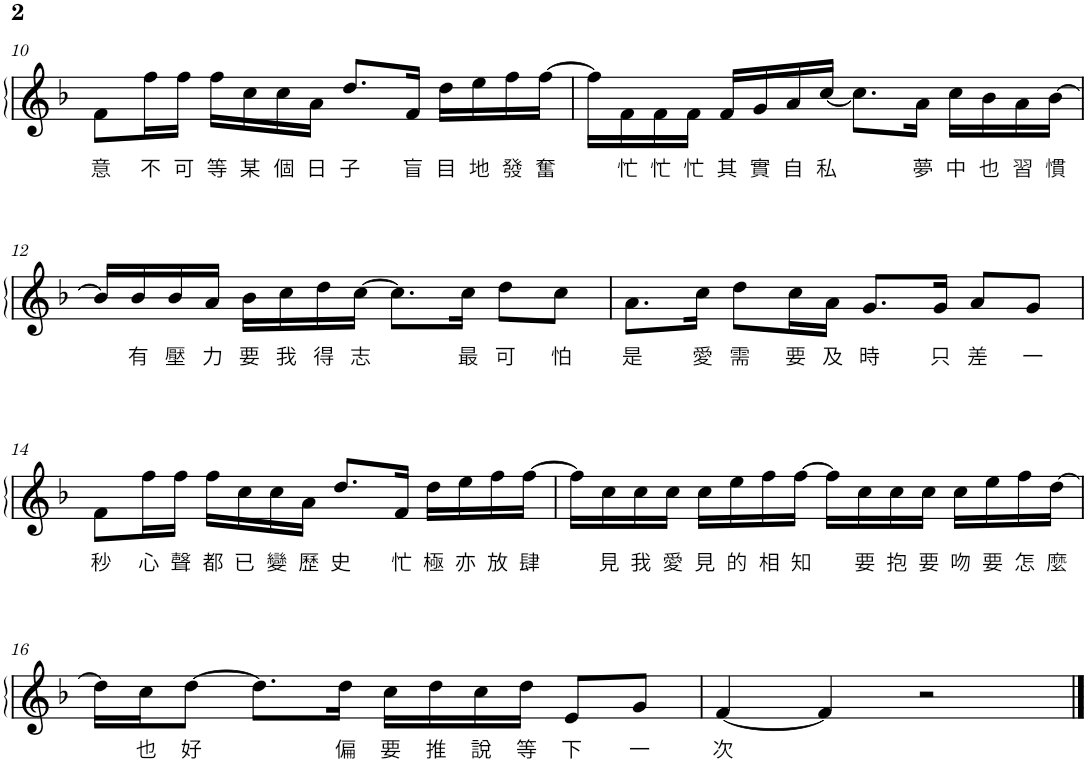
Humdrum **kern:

**kern	**text
*part1	*part1
*staff1	*staff1
*I"Piano	*
*I'Pno	*
!!LO:PB:g=z
*clefG2	*
*k[b-]	*
=10	=10
!	!LO:LY:b
8f\L	意
!	!LO:LY:b
16ff\L	不
!	!LO:LY:b
16ff\JJ	可
!	!LO:LY:b
16ff\LL	等
!	!LO:LY:b
16cc\	某
!	!LO:LY:b
16cc\	個
!	!LO:LY:b
16a\JJ	日
!	!LO:LY:b
8.dd/L	子
!	!LO:LY:b
16f/Jk	盲
!	!LO:LY:b
16dd\LL	目
!	!LO:LY:b
16ee\	地
!	!LO:LY:b
16ff\	發
!	!LO:LY:b
[>16ff\JJ	奮
=11	=11
16ff\LL]	.
!	!LO:LY:b
16f\	忙
!	!LO:LY:b
16f\	忙
!	!LO:LY:b
16f\JJ	忙
!	!LO:LY:b
16f/LL	其
!	!LO:LY:b
16g/	實
!	!LO:LY:b
16a/	自
!	!LO:LY:b
[<16cc/JJ	私
8.cc\L]	.
!	!LO:LY:b
16a\Jk	夢
!	!LO:LY:b
16cc\LL	中
!	!LO:LY:b
16b-\	也
!	!LO:LY:b
16a\	習
!	!LO:LY:b
[16b-\JJ	慣
!!LO:LB:g=z
=12	=12
16b-/LL]	.
!	!LO:LY:b
16b-/	有
!	!LO:LY:b
16b-/	壓
!	!LO:LY:b
16a/JJ	力
!	!LO:LY:b
16b-\LL	要
!	!LO:LY:b
16cc\	我
!	!LO:LY:b
16dd\	得
!	!LO:LY:b
[>16cc\JJ	志
8.cc\L]	.
!	!LO:LY:b
16cc\Jk	最
!	!LO:LY:b
8dd\L	可
!	!LO:LY:b
8cc\J	怕
=13	=13
!	!LO:LY:b
8.a\L	是
!	!LO:LY:b
16cc\Jk	愛
!	!LO:LY:b
8dd\L	需
!	!LO:LY:b
16cc\L	要
!	!LO:LY:b
16a\JJ	及
!	!LO:LY:b
8.g/L	時
!	!LO:LY:b
16g/Jk	只
!	!LO:LY:b
8a/L	差
!	!LO:LY:b
8g/J	一
!!LO:LB:g=z
=14	=14
!	!LO:LY:b
8f\L	秒
!	!LO:LY:b
16ff\L	心
!	!LO:LY:b
16ff\JJ	聲
!	!LO:LY:b
16ff\LL	都
!	!LO:LY:b
16cc\	已
!	!LO:LY:b
16cc\	變
!	!LO:LY:b
16a\JJ	歷
!	!LO:LY:b
8.dd/L	史
!	!LO:LY:b
16f/Jk	忙
!	!LO:LY:b
16dd\LL	極
!	!LO:LY:b
16ee\	亦
!	!LO:LY:b
16ff\	放
!	!LO:LY:b
[>16ff\JJ	肆
=15	=15
16ff\LL]	.
!	!LO:LY:b
16cc\	見
!	!LO:LY:b
16cc\	我
!	!LO:LY:b
16cc\JJ	愛
!	!LO:LY:b
16cc\LL	見
!	!LO:LY:b
16ee\	的
!	!LO:LY:b
16ff\	相
!	!LO:LY:b
[>16ff\JJ	知
16ff\LL]	.
!	!LO:LY:b
16cc\	要
!	!LO:LY:b
16cc\	抱
!	!LO:LY:b
16cc\JJ	要
!	!LO:LY:b
16cc\LL	吻
!	!LO:LY:b
16ee\	要
!	!LO:LY:b
16ff\	怎
!	!LO:LY:b
[16dd\JJ	麼
!!LO:LB:g=z
=16	=16
16dd\LL]	.
!	!LO:LY:b
16cc\J	也
!	!LO:LY:b
[>8dd\J	好
8.dd\L]	.
!	!LO:LY:b
16dd\Jk	偏
!	!LO:LY:b
16cc\LL	要
!	!LO:LY:b
16dd\	推
!	!LO:LY:b
16cc\	說
!	!LO:LY:b
16dd\JJ	等
!	!LO:LY:b
8e/L	下
!	!LO:LY:b
8g/J	一
=17	=17
!	!LO:LY:b
[<4f/	次
4f/]	.
2r	.
==	==
*-	*-
